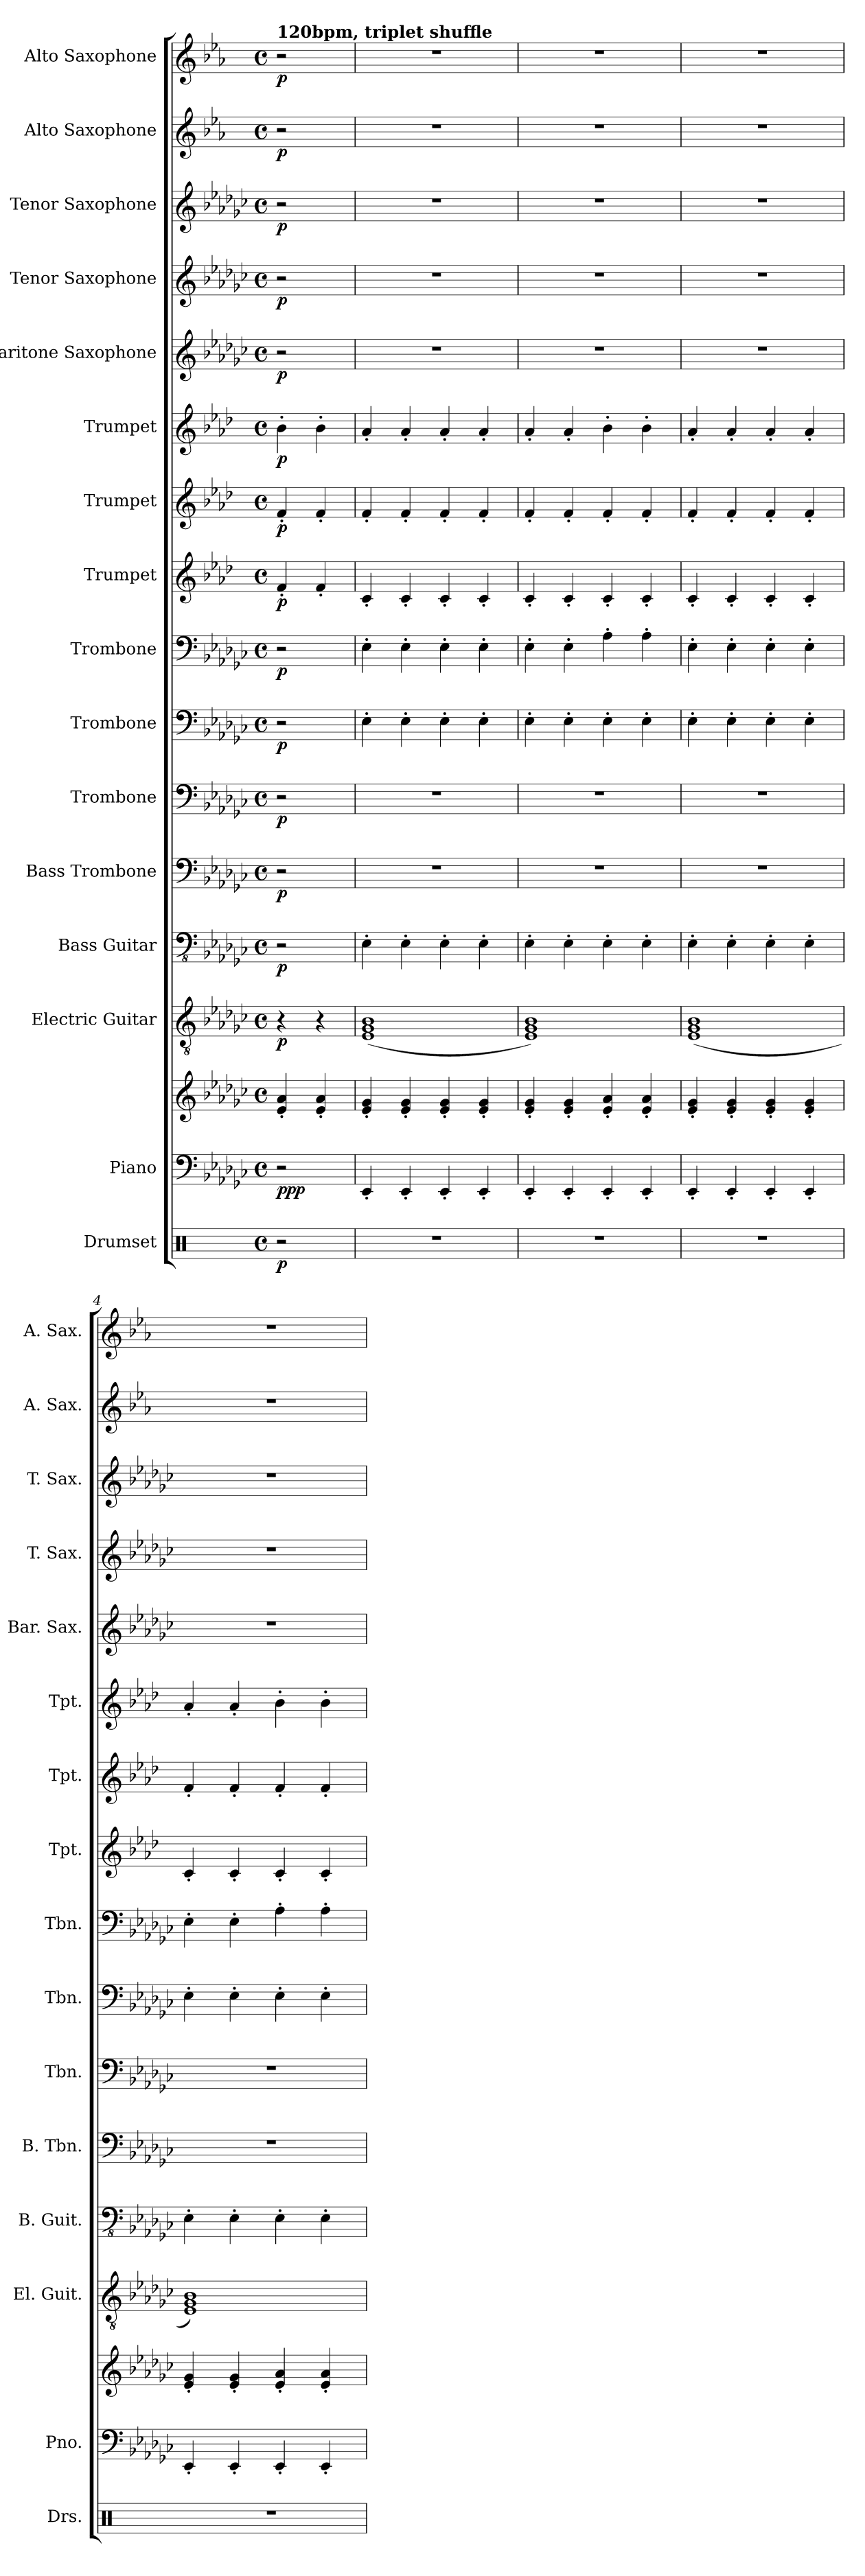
**kern	**dynam	**kern	**kern	**dynam	**kern	**dynam	**kern	**dynam	**kern	**dynam	**kern	**dynam	**kern	**dynam	**kern	**dynam	**kern	**dynam	**kern	**dynam	**kern	**dynam	**kern	**dynam	**kern	**dynam	**kern	**dynam	**kern	**dynam	**kern	**dynam
*part16	*part16	*part15	*part15	*part15	*part14	*part14	*part13	*part13	*part12	*part12	*part11	*part11	*part10	*part10	*part9	*part9	*part8	*part8	*part7	*part7	*part6	*part6	*part5	*part5	*part4	*part4	*part3	*part3	*part2	*part2	*part1	*part1
*staff17	*staff17	*staff16	*staff15	*staff15/16	*staff14	*staff14	*staff13	*staff13	*staff12	*staff12	*staff11	*staff11	*staff10	*staff10	*staff9	*staff9	*staff8	*staff8	*staff7	*staff7	*staff6	*staff6	*staff5	*staff5	*staff4	*staff4	*staff3	*staff3	*staff2	*staff2	*staff1	*staff1
*I"Drumset	*	*I"Piano	*	*	*I"Electric Guitar	*	*I"Bass Guitar	*	*I"Bass Trombone	*	*I"Trombone	*	*I"Trombone	*	*I"Trombone	*	*I"Trumpet	*	*I"Trumpet	*	*I"Trumpet	*	*I"Baritone Saxophone	*	*I"Tenor Saxophone	*	*I"Tenor Saxophone	*	*I"Alto Saxophone	*	*I"Alto Saxophone	*
*I'Drs.	*	*I'Pno.	*	*	*I'El. Guit.	*	*I'B. Guit.	*	*I'B. Tbn.	*	*I'Tbn.	*	*I'Tbn.	*	*I'Tbn.	*	*I'Tpt.	*	*I'Tpt.	*	*I'Tpt.	*	*I'Bar. Sax.	*	*I'T. Sax.	*	*I'T. Sax.	*	*I'A. Sax.	*	*I'A. Sax.	*
*clefX	*	*clefF4	*clefG2	*	*clefGv2	*	*clefFv4	*	*clefF4	*	*clefF4	*	*clefF4	*	*clefF4	*	*clefG2	*	*clefG2	*	*clefG2	*	*clefG2	*	*clefG2	*	*clefG2	*	*clefG2	*	*clefG2	*
*	*	*	*	*	*	*	*	*	*	*	*	*	*	*	*	*	*ITrd1c2	*	*ITrd1c2	*	*ITrd1c2	*	*ITrd12c21	*	*ITrd8c14	*	*ITrd8c14	*	*ITrd5c9	*	*ITrd5c9	*
*k[]	*	*k[b-e-a-d-g-c-]	*k[b-e-a-d-g-c-]	*	*k[b-e-a-d-g-c-]	*	*k[b-e-a-d-g-c-]	*	*k[b-e-a-d-g-c-]	*	*k[b-e-a-d-g-c-]	*	*k[b-e-a-d-g-c-]	*	*k[b-e-a-d-g-c-]	*	*k[b-e-a-d-g-c-]	*	*k[b-e-a-d-g-c-]	*	*k[b-e-a-d-g-c-]	*	*k[b-e-a-d-g-c-]	*	*k[b-e-a-d-g-c-]	*	*k[b-e-a-d-g-c-]	*	*k[b-e-a-d-g-c-]	*	*k[b-e-a-d-g-c-]	*
*M4/4	*	*M4/4	*M4/4	*	*M4/4	*	*M4/4	*	*M4/4	*	*M4/4	*	*M4/4	*	*M4/4	*	*M4/4	*	*M4/4	*	*M4/4	*	*M4/4	*	*M4/4	*	*M4/4	*	*M4/4	*	*M4/4	*
*met(c)	*	*met(c)	*met(c)	*	*met(c)	*	*met(c)	*	*met(c)	*	*met(c)	*	*met(c)	*	*met(c)	*	*met(c)	*	*met(c)	*	*met(c)	*	*met(c)	*	*met(c)	*	*met(c)	*	*met(c)	*	*met(c)	*
=	=	=	=	=	=	=	=	=	=	=	=	=	=	=	=	=	=	=	=	=	=	=	=	=	=	=	=	=	=	=	=	=
!	!	!	!	!	!	!	!	!	!	!	!	!	!	!	!	!	!	!	!	!	!	!	!	!	!	!	!	!	!	!	!LO:TX:a:B:t=120bpm, triplet shuffle	!
!	!LO:DY:b	!	!	!LO:DY:b=2	!	!	!	!	!	!	!	!	!	!	!	!	!	!	!	!	!	!	!	!	!	!	!	!	!	!	!	!
!	!	!	!	!LO:DY:n=1:b	!	!	!	!	!	!	!	!	!	!	!	!	!	!	!	!	!	!	!	!	!	!	!	!	!	!	!	!
!	!	!	!	!LO:DY:n=2:b	!	!LO:DY:b	!	!LO:DY:b	!	!LO:DY:b	!	!LO:DY:b	!	!LO:DY:b	!	!LO:DY:b	!	!LO:DY:b	!	!LO:DY:b	!	!LO:DY:b	!	!LO:DY:b	!	!LO:DY:b	!	!LO:DY:b	!	!LO:DY:b	!	!LO:DY:b
2r	p	2r	4e-/' 4a-/'	p p p	4r	p	2r	p	2r	p	2r	p	2r	p	2r	p	4e-'/	p	4e-'/	p	4a-'\	p	2r	p	2r	p	2r	p	2r	p	2r	p
.	.	.	4e-/' 4a-/'	.	4r	.	.	.	.	.	.	.	.	.	.	.	4e-'/	.	4e-'/	.	4a-'\	.	.	.	.	.	.	.	.	.	.	.
=1	=1	=1	=1	=1	=1	=1	=1	=1	=1	=1	=1	=1	=1	=1	=1	=1	=1	=1	=1	=1	=1	=1	=1	=1	=1	=1	=1	=1	=1	=1	=1	=1
1r	.	4EE-'/	4e-/' 4g-/'	.	(1E- 1G- 1B-	.	4EE-'\	.	1r	.	1r	.	4E-'\	.	4E-'\	.	4B-'/	.	4e-'/	.	4g-'/	.	1r	.	1r	.	1r	.	1r	.	1r	.
.	.	4EE-'/	4e-/' 4g-/'	.	.	.	4EE-'\	.	.	.	.	.	4E-'\	.	4E-'\	.	4B-'/	.	4e-'/	.	4g-'/	.	.	.	.	.	.	.	.	.	.	.
.	.	4EE-'/	4e-/' 4g-/'	.	.	.	4EE-'\	.	.	.	.	.	4E-'\	.	4E-'\	.	4B-'/	.	4e-'/	.	4g-'/	.	.	.	.	.	.	.	.	.	.	.
.	.	4EE-'/	4e-/' 4g-/'	.	.	.	4EE-'\	.	.	.	.	.	4E-'\	.	4E-'\	.	4B-'/	.	4e-'/	.	4g-'/	.	.	.	.	.	.	.	.	.	.	.
=2	=2	=2	=2	=2	=2	=2	=2	=2	=2	=2	=2	=2	=2	=2	=2	=2	=2	=2	=2	=2	=2	=2	=2	=2	=2	=2	=2	=2	=2	=2	=2	=2
1r	.	4EE-'/	4e-/' 4g-/'	.	1E- 1G- 1B-)	.	4EE-'\	.	1r	.	1r	.	4E-'\	.	4E-'\	.	4B-'/	.	4e-'/	.	4g-'/	.	1r	.	1r	.	1r	.	1r	.	1r	.
.	.	4EE-'/	4e-/' 4g-/'	.	.	.	4EE-'\	.	.	.	.	.	4E-'\	.	4E-'\	.	4B-'/	.	4e-'/	.	4g-'/	.	.	.	.	.	.	.	.	.	.	.
.	.	4EE-'/	4e-/' 4a-/'	.	.	.	4EE-'\	.	.	.	.	.	4E-'\	.	4A-'\	.	4B-'/	.	4e-'/	.	4a-'\	.	.	.	.	.	.	.	.	.	.	.
.	.	4EE-'/	4e-/' 4a-/'	.	.	.	4EE-'\	.	.	.	.	.	4E-'\	.	4A-'\	.	4B-'/	.	4e-'/	.	4a-'\	.	.	.	.	.	.	.	.	.	.	.
=3	=3	=3	=3	=3	=3	=3	=3	=3	=3	=3	=3	=3	=3	=3	=3	=3	=3	=3	=3	=3	=3	=3	=3	=3	=3	=3	=3	=3	=3	=3	=3	=3
1r	.	4EE-'/	4e-/' 4g-/'	.	(1E- 1G- 1B-	.	4EE-'\	.	1r	.	1r	.	4E-'\	.	4E-'\	.	4B-'/	.	4e-'/	.	4g-'/	.	1r	.	1r	.	1r	.	1r	.	1r	.
.	.	4EE-'/	4e-/' 4g-/'	.	.	.	4EE-'\	.	.	.	.	.	4E-'\	.	4E-'\	.	4B-'/	.	4e-'/	.	4g-'/	.	.	.	.	.	.	.	.	.	.	.
.	.	4EE-'/	4e-/' 4g-/'	.	.	.	4EE-'\	.	.	.	.	.	4E-'\	.	4E-'\	.	4B-'/	.	4e-'/	.	4g-'/	.	.	.	.	.	.	.	.	.	.	.
.	.	4EE-'/	4e-/' 4g-/'	.	.	.	4EE-'\	.	.	.	.	.	4E-'\	.	4E-'\	.	4B-'/	.	4e-'/	.	4g-'/	.	.	.	.	.	.	.	.	.	.	.
=4	=4	=4	=4	=4	=4	=4	=4	=4	=4	=4	=4	=4	=4	=4	=4	=4	=4	=4	=4	=4	=4	=4	=4	=4	=4	=4	=4	=4	=4	=4	=4	=4
1r	.	4EE-'/	4e-/' 4g-/'	.	1E- 1G- 1B-)	.	4EE-'\	.	1r	.	1r	.	4E-'\	.	4E-'\	.	4B-'/	.	4e-'/	.	4g-'/	.	1r	.	1r	.	1r	.	1r	.	1r	.
.	.	4EE-'/	4e-/' 4g-/'	.	.	.	4EE-'\	.	.	.	.	.	4E-'\	.	4E-'\	.	4B-'/	.	4e-'/	.	4g-'/	.	.	.	.	.	.	.	.	.	.	.
.	.	4EE-'/	4e-/' 4a-/'	.	.	.	4EE-'\	.	.	.	.	.	4E-'\	.	4A-'\	.	4B-'/	.	4e-'/	.	4a-'\	.	.	.	.	.	.	.	.	.	.	.
.	.	4EE-'/	4e-/' 4a-/'	.	.	.	4EE-'\	.	.	.	.	.	4E-'\	.	4A-'\	.	4B-'/	.	4e-'/	.	4a-'\	.	.	.	.	.	.	.	.	.	.	.
=	=	=	=	=	=	=	=	=	=	=	=	=	=	=	=	=	=	=	=	=	=	=	=	=	=	=	=	=	=	=	=	=
*-	*-	*-	*-	*-	*-	*-	*-	*-	*-	*-	*-	*-	*-	*-	*-	*-	*-	*-	*-	*-	*-	*-	*-	*-	*-	*-	*-	*-	*-	*-	*-	*-
